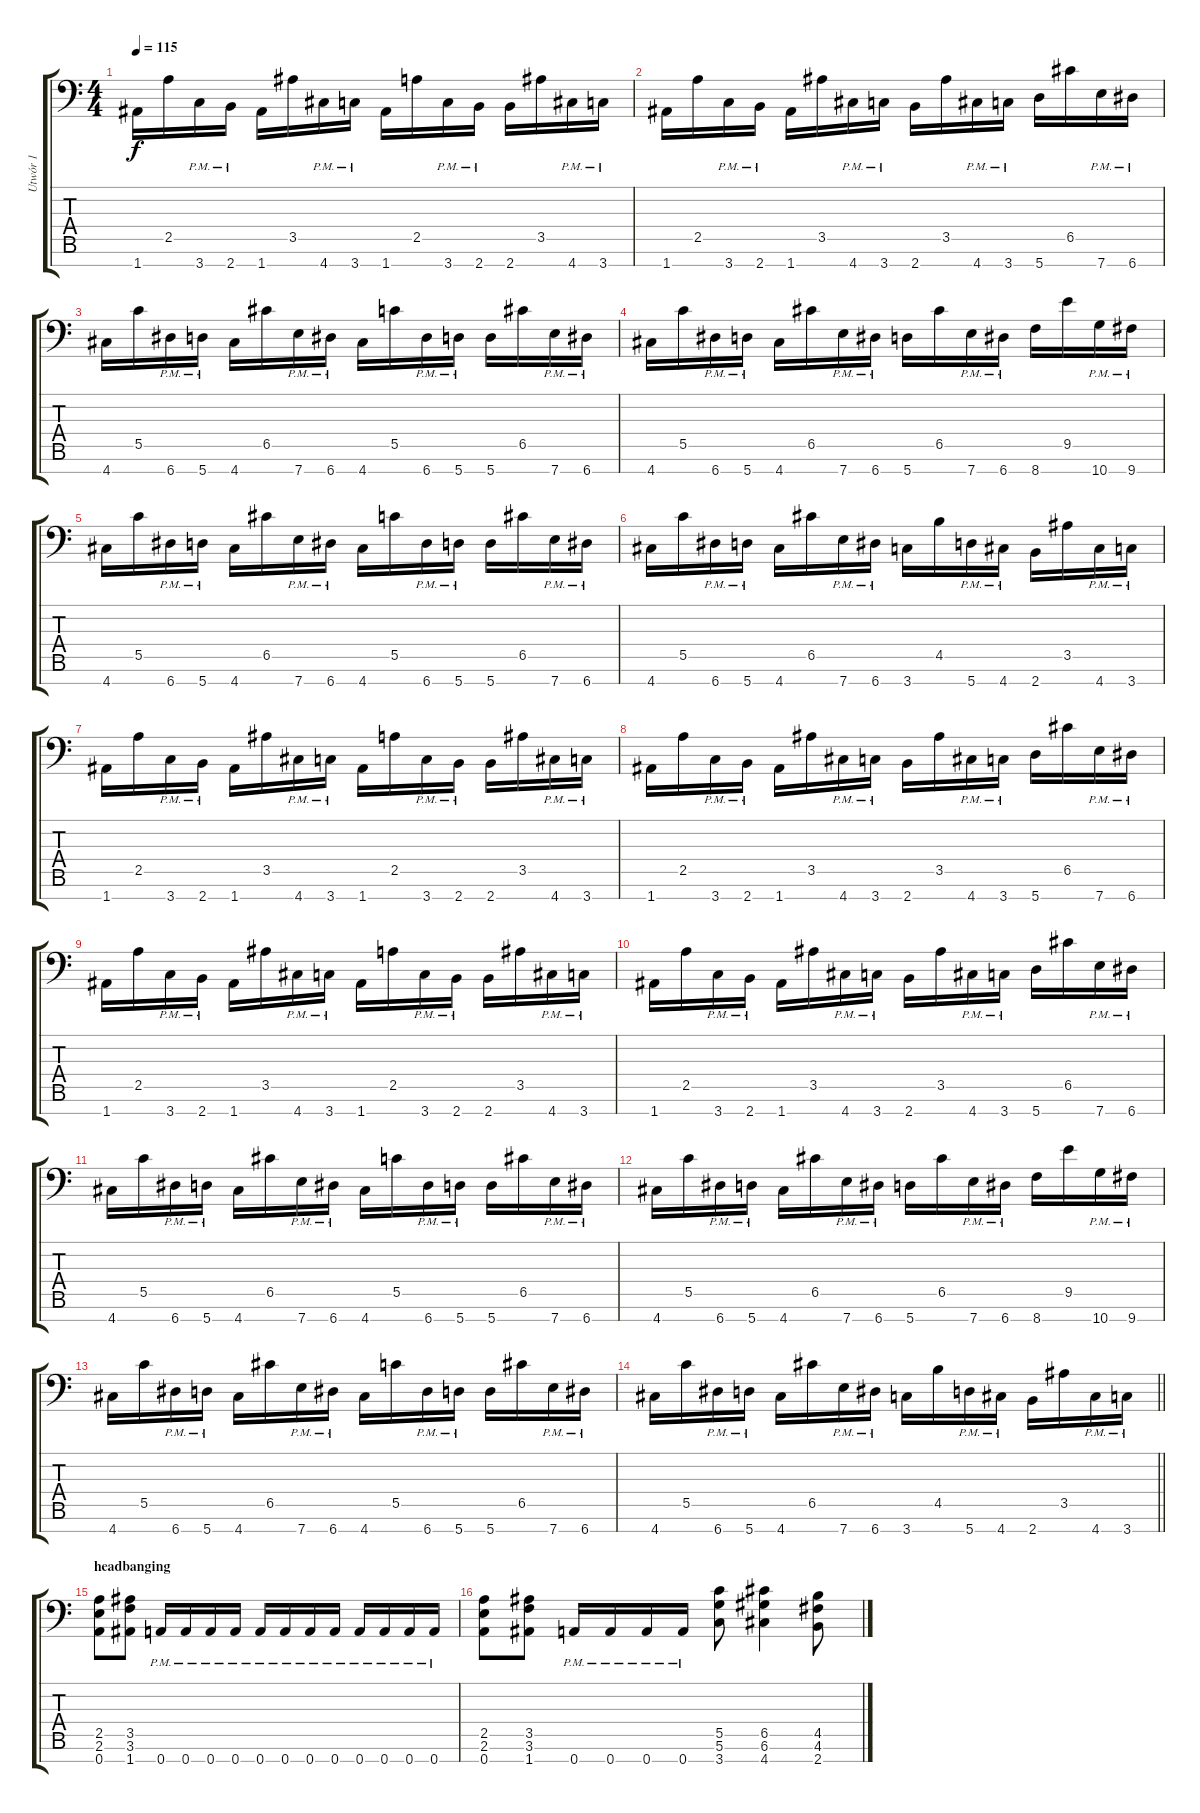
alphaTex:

\track ("Utwór 1" "Utwór 1") {instrument overdrivenguitar}
\staff {score tabs}
\tuning (D4 A3 F3 C3 G2 D2 A1) {hide}
\ts (4 4)
\tempo 115
\clef f4
\ks c
1.7.16{dy f} 2.5.16 3.7{pm}.16 2.7{pm}.16 1.7.16 3.5.16 4.7{pm}.16 3.7{pm}.16 1.7.16 2.5.16 3.7{pm}.16 2.7{pm}.16 2.7.16 3.5.16 4.7{pm}.16 3.7{pm}.16 |
1.7.16 2.5.16 3.7{pm}.16 2.7{pm}.16 1.7.16 3.5.16 4.7{pm}.16 3.7{pm}.16 2.7.16 3.5.16 4.7{pm}.16 3.7{pm}.16 5.7.16 6.5.16 7.7{pm}.16 6.7{pm}.16 |
4.7.16 5.5.16 6.7{pm}.16 5.7{pm}.16 4.7.16 6.5.16 7.7{pm}.16 6.7{pm}.16 4.7.16 5.5.16 6.7{pm}.16 5.7{pm}.16 5.7.16 6.5.16 7.7{pm}.16 6.7{pm}.16 |
4.7.16 5.5.16 6.7{pm}.16 5.7{pm}.16 4.7.16 6.5.16 7.7{pm}.16 6.7{pm}.16 5.7.16 6.5.16 7.7{pm}.16 6.7{pm}.16 8.7.16 9.5.16 10.7{pm}.16 9.7{pm}.16 |
4.7.16 5.5.16 6.7{pm}.16 5.7{pm}.16 4.7.16 6.5.16 7.7{pm}.16 6.7{pm}.16 4.7.16 5.5.16 6.7{pm}.16 5.7{pm}.16 5.7.16 6.5.16 7.7{pm}.16 6.7{pm}.16 |
4.7.16 5.5.16 6.7{pm}.16 5.7{pm}.16 4.7.16 6.5.16 7.7{pm}.16 6.7{pm}.16 3.7.16 4.5.16 5.7{pm}.16 4.7{pm}.16 2.7.16 3.5.16 4.7{pm}.16 3.7{pm}.16 |
1.7.16 2.5.16 3.7{pm}.16 2.7{pm}.16 1.7.16 3.5.16 4.7{pm}.16 3.7{pm}.16 1.7.16 2.5.16 3.7{pm}.16 2.7{pm}.16 2.7.16 3.5.16 4.7{pm}.16 3.7{pm}.16 |
1.7.16 2.5.16 3.7{pm}.16 2.7{pm}.16 1.7.16 3.5.16 4.7{pm}.16 3.7{pm}.16 2.7.16 3.5.16 4.7{pm}.16 3.7{pm}.16 5.7.16 6.5.16 7.7{pm}.16 6.7{pm}.16 |
1.7.16 2.5.16 3.7{pm}.16 2.7{pm}.16 1.7.16 3.5.16 4.7{pm}.16 3.7{pm}.16 1.7.16 2.5.16 3.7{pm}.16 2.7{pm}.16 2.7.16 3.5.16 4.7{pm}.16 3.7{pm}.16 |
1.7.16 2.5.16 3.7{pm}.16 2.7{pm}.16 1.7.16 3.5.16 4.7{pm}.16 3.7{pm}.16 2.7.16 3.5.16 4.7{pm}.16 3.7{pm}.16 5.7.16 6.5.16 7.7{pm}.16 6.7{pm}.16 |
4.7.16 5.5.16 6.7{pm}.16 5.7{pm}.16 4.7.16 6.5.16 7.7{pm}.16 6.7{pm}.16 4.7.16 5.5.16 6.7{pm}.16 5.7{pm}.16 5.7.16 6.5.16 7.7{pm}.16 6.7{pm}.16 |
4.7.16 5.5.16 6.7{pm}.16 5.7{pm}.16 4.7.16 6.5.16 7.7{pm}.16 6.7{pm}.16 5.7.16 6.5.16 7.7{pm}.16 6.7{pm}.16 8.7.16 9.5.16 10.7{pm}.16 9.7{pm}.16 |
4.7.16 5.5.16 6.7{pm}.16 5.7{pm}.16 4.7.16 6.5.16 7.7{pm}.16 6.7{pm}.16 4.7.16 5.5.16 6.7{pm}.16 5.7{pm}.16 5.7.16 6.5.16 7.7{pm}.16 6.7{pm}.16 |
\barLineRight lightlight
4.7.16 5.5.16 6.7{pm}.16 5.7{pm}.16 4.7.16 6.5.16 7.7{pm}.16 6.7{pm}.16 3.7.16 4.5.16 5.7{pm}.16 4.7{pm}.16 2.7.16 3.5.16 4.7{pm}.16 3.7{pm}.16 |
\section ("" "headbanging")
(2.5 2.6 0.7).8 (3.5 3.6 1.7).8 0.7{pm}.16 0.7{pm}.16 0.7{pm}.16 0.7{pm}.16 0.7{pm}.16 0.7{pm}.16 0.7{pm}.16 0.7{pm}.16 0.7{pm}.16 0.7{pm}.16 0.7{pm}.16 0.7{pm}.16 |
(2.5 2.6 0.7).8 (3.5 3.6 1.7).8 0.7{pm}.16 0.7{pm}.16 0.7{pm}.16 0.7{pm}.16 (5.5 5.6 3.7).8 (6.5 6.6 4.7).4 (4.5 4.6 2.7).8
